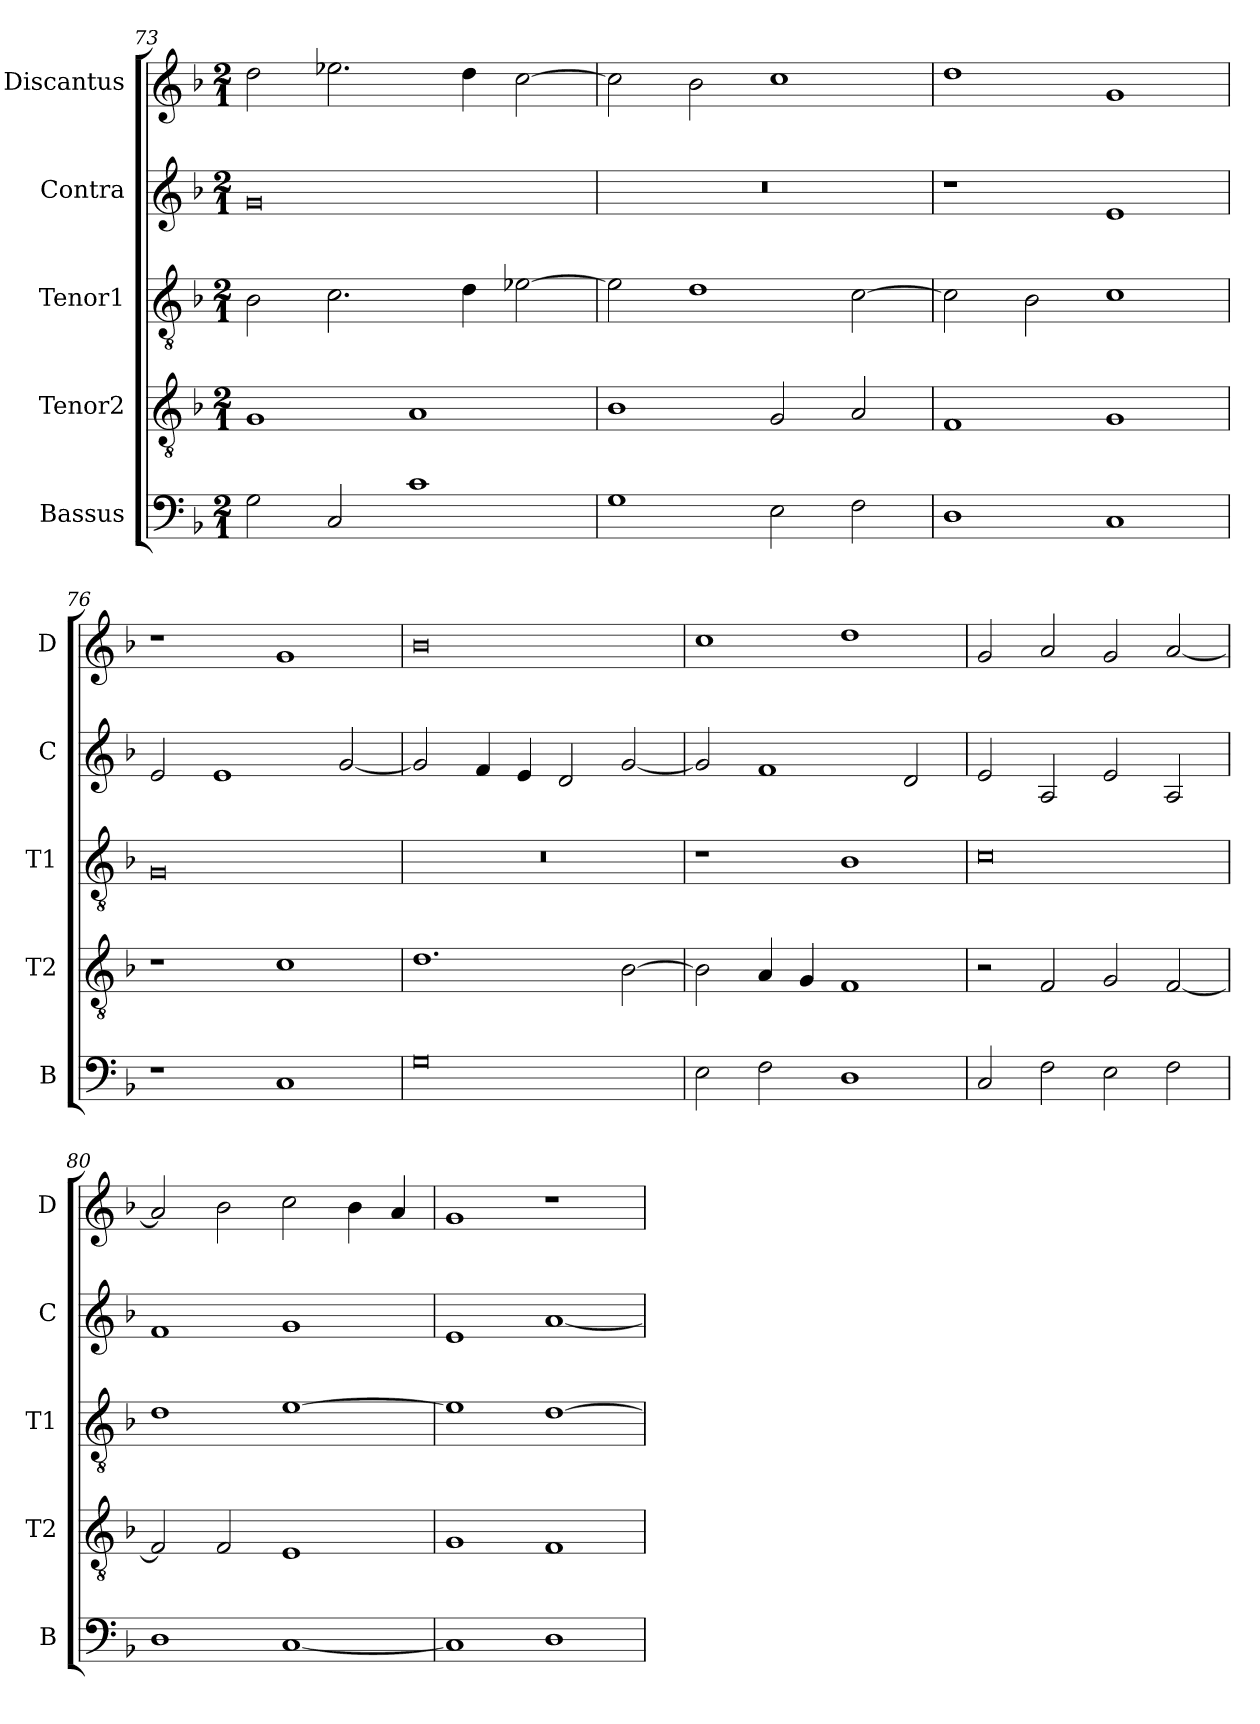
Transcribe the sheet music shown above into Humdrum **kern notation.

**kern	**kern	**kern	**kern	**kern
*part5	*part4	*part3	*part2	*part1
*staff5	*staff4	*staff3	*staff2	*staff1
*I"Bassus	*I"Tenor2	*I"Tenor1	*I"Contra	*I"Discantus
*I'B	*I'T2	*I'T1	*I'C	*I'D
*clefF4	*clefGv2	*clefGv2	*clefG2	*clefG2
*k[b-]	*k[b-]	*k[b-]	*k[b-]	*k[b-]
*M2/1	*M2/1	*M2/1	*M2/1	*M2/1
=73	=73	=73	=73	=73
2G\	1G	2B-\	0g	2dd\
2C/	.	2.c\	.	2.ee-X\
1c	1A	.	.	.
.	.	4d\	.	4dd\
.	.	[2e-X\	.	[2cc\
=74	=74	=74	=74	=74
1G	1B-	2e-\]	0r	2cc\]
.	.	1d	.	2b-\
2E\	2G/	.	.	1cc
2F\	2A/	[2c\	.	.
=75	=75	=75	=75	=75
1D	1F	2c\]	1r	1dd
.	.	2B-\	.	.
1C	1G	1c	1e	1g
=76	=76	=76	=76	=76
1r	1r	0G	2e/	1r
.	.	.	1e	.
1C	1c	.	.	1g
.	.	.	[2g/	.
=77	=77	=77	=77	=77
0G	1.d	0r	2g/]	0b-
.	.	.	4f/	.
.	.	.	4e/	.
.	.	.	2d/	.
.	[2B-\	.	[2g/	.
=78	=78	=78	=78	=78
2E\	2B-\]	1r	2g/]	1cc
2F\	4A/	.	1f	.
.	4G/	.	.	.
1D	1F	1B-	.	1dd
.	.	.	2d/	.
=79	=79	=79	=79	=79
2C/	2r	0c	2e/	2g/
2F\	2F/	.	2A/	2a/
2E\	2G/	.	2e/	2g/
2F\	[2F/	.	2A/	[2a/
=80	=80	=80	=80	=80
1D	2F/]	1d	1f	2a/]
.	2F/	.	.	2b-\
[1C	1E	[1e	1g	2cc\
.	.	.	.	4b-\
.	.	.	.	4a/
=81	=81	=81	=81	=81
1C]	1G	1e]	1e	1g
1D	1F	[1d	[1a	1r
=	=	=	=	=
*-	*-	*-	*-	*-
